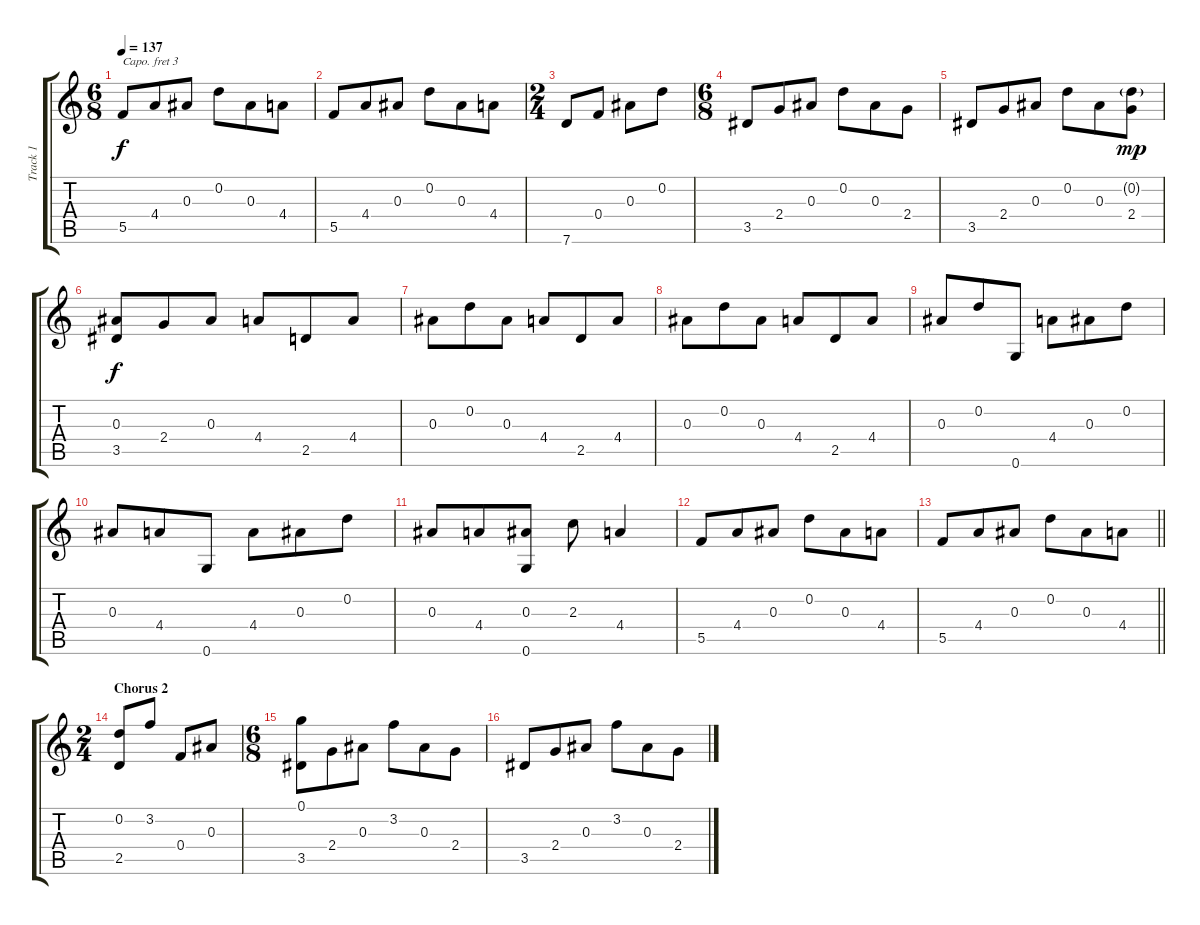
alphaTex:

\track ("Track 1" "Track 1") {instrument acousticguitarsteel}
\staff {score tabs}
\capo 3
\tuning (E4 B3 G3 D3 A2 E2) {hide}
\ts (6 8)
\tempo 137
\clef g2
\ks c
5.5.8{dy f} 4.4.8 0.3.8 0.2.8 0.3.8 4.4.8 |
5.5.8 4.4.8 0.3.8 0.2.8 0.3.8 4.4.8 |
\ts (2 4)
7.6.8 0.4.8 0.3.8 0.2.8 |
\ts (6 8)
3.5.8 2.4.8 0.3.8 0.2.8 0.3.8 2.4.8 |
3.5.8 2.4.8 0.3.8 0.2.8 0.3.8 (0.2{g} 2.4).8{dy mp} |
(0.3 3.5).8{dy f} 2.4.8 0.3.8 4.4.8 2.5.8 4.4.8 |
0.3.8 0.2.8 0.3.8 4.4.8 2.5.8 4.4.8 |
0.3.8 0.2.8 0.3.8 4.4.8 2.5.8 4.4.8 |
0.3.8 0.2.8 0.6.8 4.4.8 0.3.8 0.2.8 |
0.3.8 4.4.8 0.6.8 4.4.8 0.3.8 0.2.8 |
0.3.8 4.4.8 (0.3 0.6).8 2.3.8 4.4.4 |
5.5.8 4.4.8 0.3.8 0.2.8 0.3.8 4.4.8 |
\barLineRight lightlight
5.5.8 4.4.8 0.3.8 0.2.8 0.3.8 4.4.8 |
\ts (2 4)
\section ("" "Chorus 2")
(0.2 2.5).8 3.2.8 0.4.8 0.3.8 |
\ts (6 8)
(0.1 3.5).8 2.4.8 0.3.8 3.2.8 0.3.8 2.4.8 |
3.5.8 2.4.8 0.3.8 3.2.8 0.3.8 2.4.8
